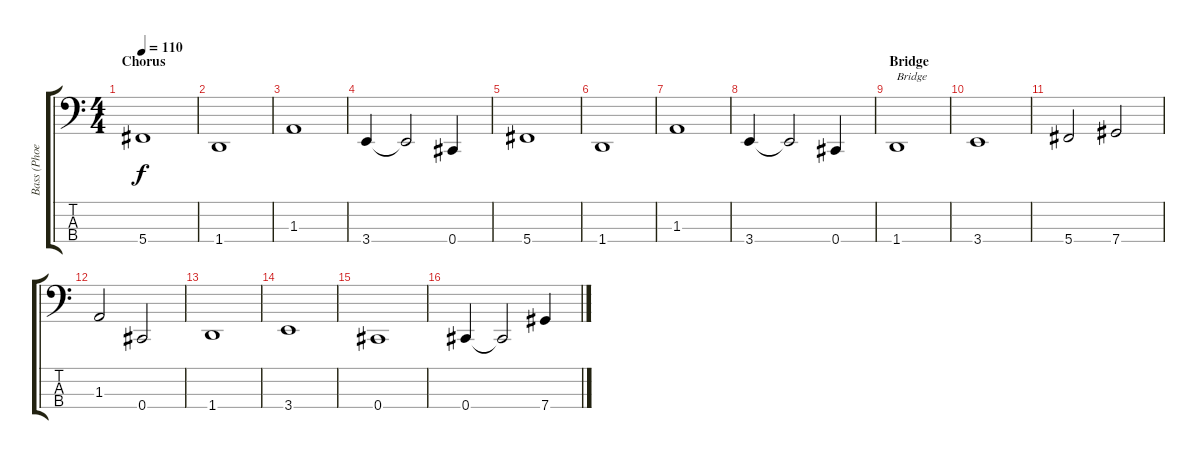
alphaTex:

\track ("Bass (Phoenix)" "Bass (Phoe") {instrument electricbassfinger}
\staff {score tabs}
\tuning (Gb2 Db2 Ab1 Db1) {hide}
\ts (4 4)
\section ("" "Chorus")
\tempo 110
\clef f4
\ks c
5.4.1{dy f} |
1.4.1 |
1.3.1 |
3.4.4 3.4{t}.2 0.4.4 |
5.4.1 |
1.4.1 |
1.3.1 |
3.4.4 3.4{t}.2 0.4.4 |
\section ("" "Bridge")
1.4.1{txt "Bridge"} |
3.4.1 |
5.4.2 7.4.2 |
1.3.2 0.4.2 |
1.4.1 |
3.4.1 |
0.4.1 |
0.4.4 0.4{t}.2 7.4{ss}.4
